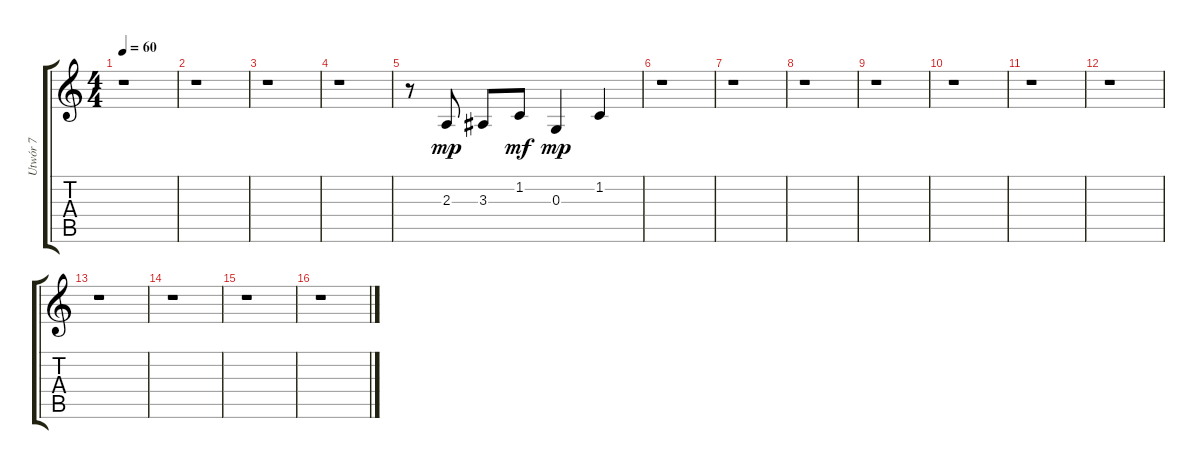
\track ("Utwór 7" "Utwór 7") {instrument pad4choir}
\staff {score tabs}
\tuning (E4 B3 G3 D3 A2 E2) {hide}
\ts (4 4)
\tempo 60
\clef g2
\ks c
r.1{dy mp} |
r.1 |
r.1 |
r.1 |
r.8 2.3.8 3.3.8 1.2.8{dy mf} 0.3.4{dy mp} 1.2.4 |
r.1 |
r.1 |
r.1 |
r.1 |
r.1 |
r.1 |
r.1 |
r.1 |
r.1 |
r.1 |
r.1
